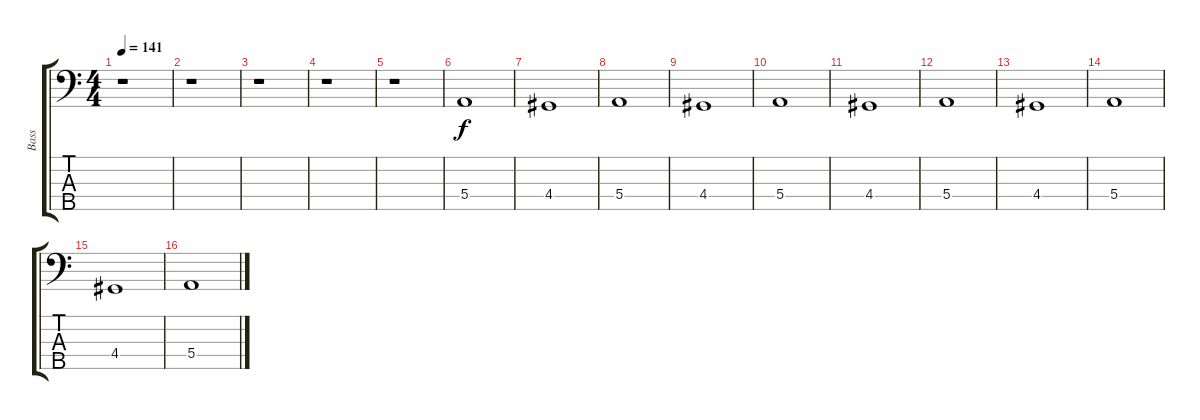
\track ("Bass" "Bass") {instrument electricbassfinger}
\staff {score tabs}
\tuning (G2 D2 A1 E1 B0) {hide}
\ts (4 4)
\tempo 141
\clef f4
\ks c
r.1{dy f} |
r.1 |
r.1 |
r.1 |
r.1 |
5.4.1 |
4.4.1 |
5.4.1 |
4.4.1 |
5.4.1 |
4.4.1 |
5.4.1 |
4.4.1 |
5.4.1 |
4.4.1 |
5.4.1
